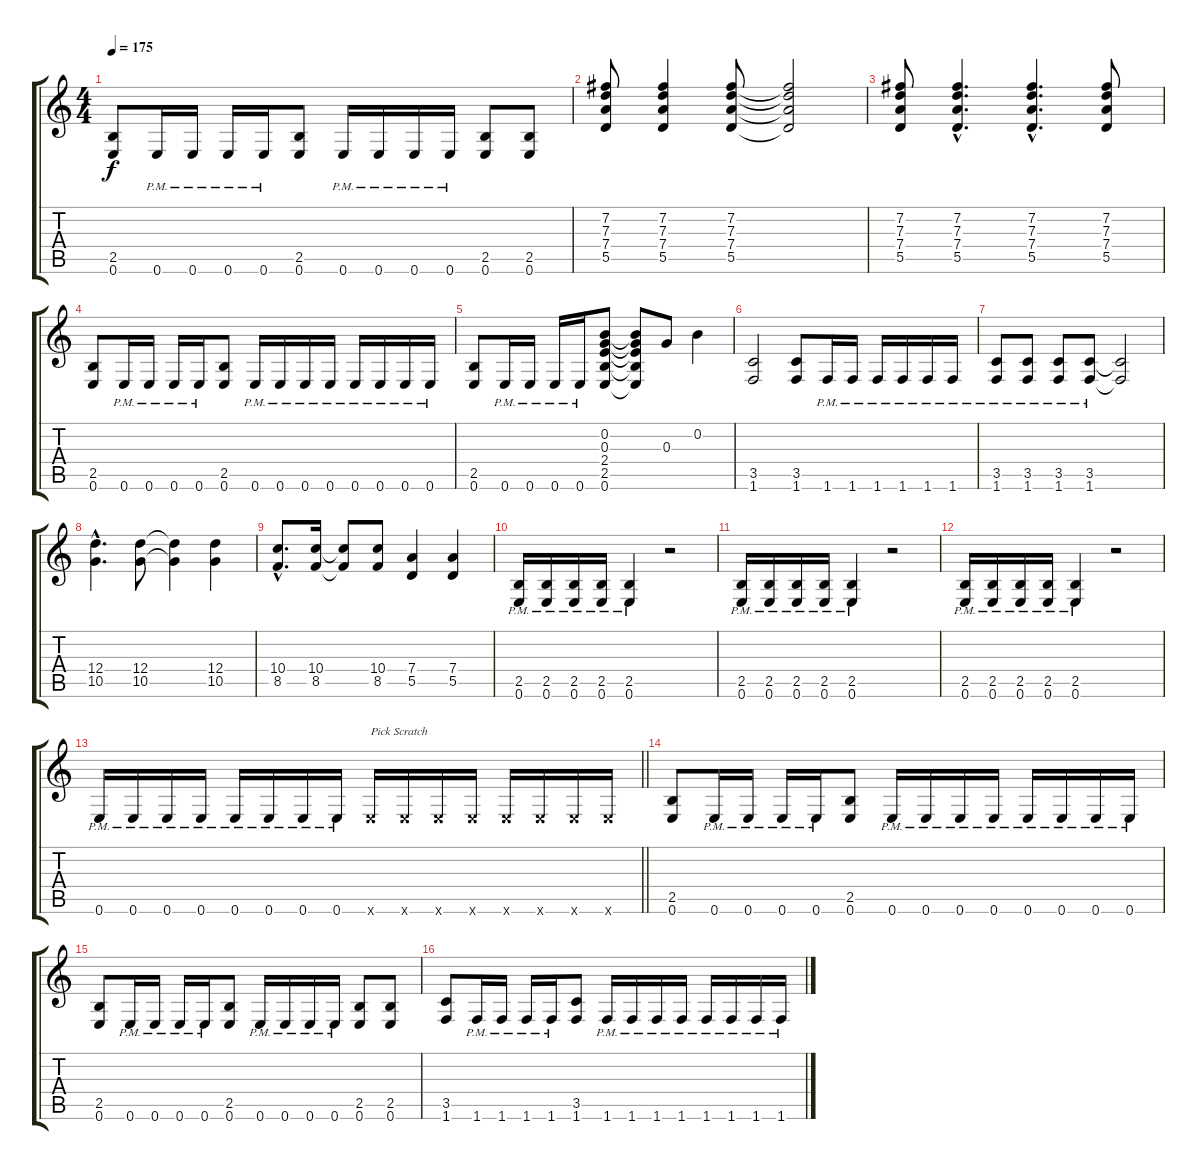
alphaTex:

\track "" {instrument distortionguitar}
\staff {score tabs}
\tuning (E4 B3 G3 D3 A2 E2) {hide}
\ts (4 4)
\tempo 175
\clef g2
\ks c
(2.5 0.6).8{dy f} 0.6{pm}.16 0.6{pm}.16 0.6{pm}.16 0.6{pm}.16 (2.5 0.6).8 0.6{pm}.16 0.6{pm}.16 0.6{pm}.16 0.6{pm}.16 (2.5 0.6).8 (2.5 0.6).8 |
(7.2 7.3 7.4 5.5).8 (7.2 7.3 7.4 5.5).4 (7.2 7.3 7.4 5.5).8 (7.2{t} 7.3{t} 7.4{t} 5.5{t}).2 |
(7.2 7.3 7.4 5.5).8 (7.2{hac} 7.3{hac} 7.4{hac} 5.5{hac}).4{d} (7.2{hac} 7.3{hac} 7.4{hac} 5.5{hac}).4{d} (7.2 7.3 7.4 5.5).8 |
(2.5 0.6).8 0.6{pm}.16 0.6{pm}.16 0.6{pm}.16 0.6{pm}.16 (2.5 0.6).8 0.6{pm}.16 0.6{pm}.16 0.6{pm}.16 0.6{pm}.16 0.6{pm}.16 0.6{pm}.16 0.6{pm}.16 0.6{pm}.16 |
(2.5 0.6).8 0.6{pm}.16 0.6{pm}.16 0.6{pm}.16 0.6{pm}.16 (0.2 0.3 2.4 2.5 0.6).8 (0.2{t} 0.3{t} 2.4{t} 2.5{t} 0.6{t}).8 0.3.8 0.2.4 |
(3.5 1.6).2 (3.5 1.6).8 1.6{pm}.16 1.6{pm}.16 1.6{pm}.16 1.6{pm}.16 1.6{pm}.16 1.6{pm}.16 |
(3.5{pm} 1.6{pm}).8 (3.5{pm} 1.6{pm}).8 (3.5{pm} 1.6{pm}).8 (3.5{pm} 1.6{pm}).8 (3.5{t} 1.6{t}).2 |
(12.4{hac} 10.5{hac}).4{d} (12.4 10.5).8 (12.4{t} 10.5{t}).4 (12.4 10.5).4 |
(10.4{hac} 8.5{hac}).8{d} (10.4 8.5).16 (10.4{t} 8.5{t}).8 (10.4 8.5).8 (7.4 5.5).4 (7.4 5.5).4 |
(2.5{pm} 0.6{pm}).16 (2.5{pm} 0.6{pm}).16 (2.5{pm} 0.6{pm}).16 (2.5{pm} 0.6{pm}).16 (2.5{pm} 0.6{pm}).4 r.2 |
(2.5{pm} 0.6{pm}).16 (2.5{pm} 0.6{pm}).16 (2.5{pm} 0.6{pm}).16 (2.5{pm} 0.6{pm}).16 (2.5{pm} 0.6{pm}).4 r.2 |
(2.5{pm} 0.6{pm}).16 (2.5{pm} 0.6{pm}).16 (2.5{pm} 0.6{pm}).16 (2.5{pm} 0.6{pm}).16 (2.5{pm} 0.6{pm}).4 r.2 |
\barLineRight lightlight
0.6{pm}.16 0.6{pm}.16 0.6{pm}.16 0.6{pm}.16 0.6{pm}.16 0.6{pm}.16 0.6{pm}.16 0.6{pm}.16 0.6{x}.16{txt "Pick Scratch"} 0.6{x}.16 0.6{x}.16 0.6{x}.16 0.6{x}.16 0.6{x}.16 0.6{x}.16 0.6{x}.16 |
(2.5 0.6).8 0.6{pm}.16 0.6{pm}.16 0.6{pm}.16 0.6{pm}.16 (2.5 0.6).8 0.6{pm}.16 0.6{pm}.16 0.6{pm}.16 0.6{pm}.16 0.6{pm}.16 0.6{pm}.16 0.6{pm}.16 0.6{pm}.16 |
(2.5 0.6).8 0.6{pm}.16 0.6{pm}.16 0.6{pm}.16 0.6{pm}.16 (2.5 0.6).8 0.6{pm}.16 0.6{pm}.16 0.6{pm}.16 0.6{pm}.16 (2.5 0.6).8 (2.5 0.6).8 |
(3.5 1.6).8 1.6{pm}.16 1.6{pm}.16 1.6{pm}.16 1.6{pm}.16 (3.5 1.6).8 1.6{pm}.16 1.6{pm}.16 1.6{pm}.16 1.6{pm}.16 1.6{pm}.16 1.6{pm}.16 1.6{pm}.16 1.6{pm}.16
